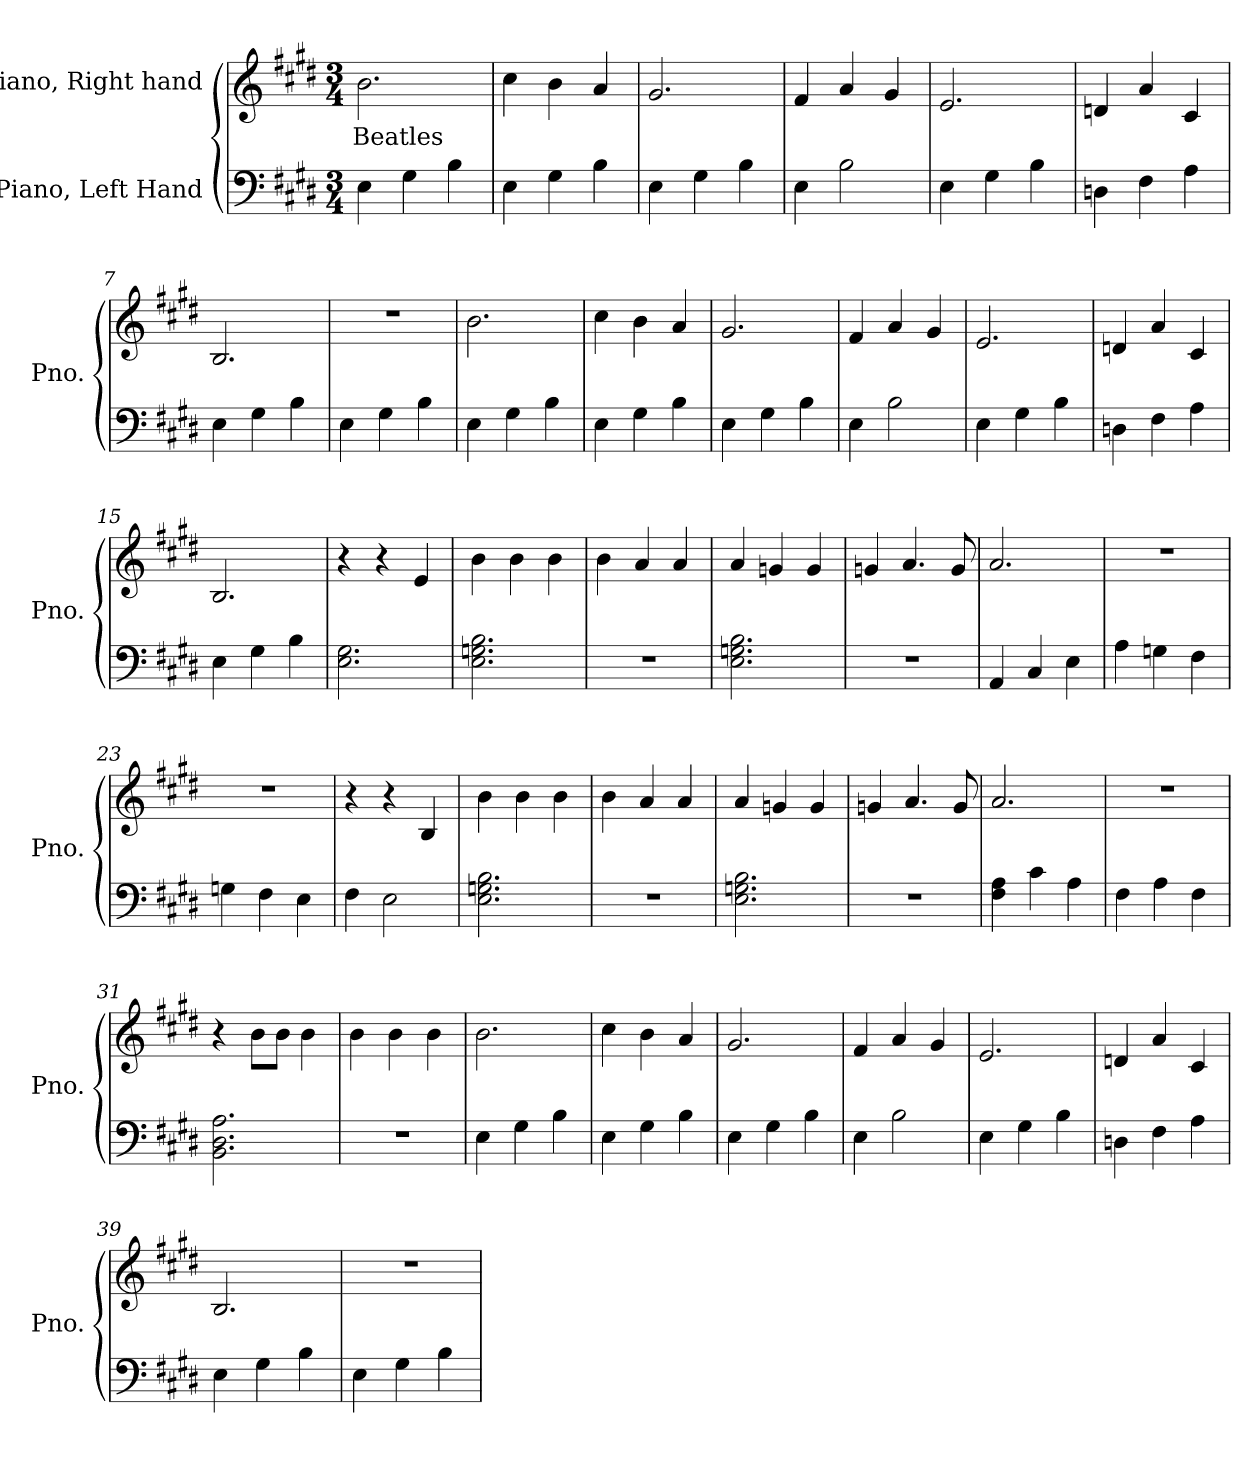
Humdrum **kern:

**kern	**kern	**text
*part2	*part1	*part1
*staff2	*staff1	*staff1
*I"Piano, Left Hand	*I"Piano, Right hand	*
*I'Pno.	*I'Pno.	*
*clefF4	*clefG2	*
*k[f#c#g#d#]	*k[f#c#g#d#]	*
*M3/4	*M3/4	*
*MM120	*MM120	*
=1	=1	=1
!	!	!LO:LY:b
4E\	2.b\	Beatles
4G#\	.	.
4B\	.	.
=2	=2	=2
4E\	4cc#\	.
4G#\	4b\	.
4B\	4a/	.
=3	=3	=3
4E\	2.g#/	.
4G#\	.	.
4B\	.	.
=4	=4	=4
4E\	4f#/	.
2B\	4a/	.
.	4g#/	.
=5	=5	=5
4E\	2.e/	.
4G#\	.	.
4B\	.	.
=6	=6	=6
4Dn\	4dn/	.
4F#\	4a/	.
4A\	4c#/	.
=7	=7	=7
4E\	2.B/	.
4G#\	.	.
4B\	.	.
=8	=8	=8
4E\	2.r	.
4G#\	.	.
4B\	.	.
!!LO:LB:g=z
=9	=9	=9
4E\	2.b\	.
4G#\	.	.
4B\	.	.
=10	=10	=10
4E\	4cc#\	.
4G#\	4b\	.
4B\	4a/	.
=11	=11	=11
4E\	2.g#/	.
4G#\	.	.
4B\	.	.
=12	=12	=12
4E\	4f#/	.
2B\	4a/	.
.	4g#/	.
=13	=13	=13
4E\	2.e/	.
4G#\	.	.
4B\	.	.
=14	=14	=14
4Dn\	4dn/	.
4F#\	4a/	.
4A\	4c#/	.
=15	=15	=15
4E\	2.B/	.
4G#\	.	.
4B\	.	.
=16	=16	=16
2.E\ 2.G#\	4r	.
.	4r	.
.	4e/	.
=17	=17	=17
2.E\ 2.Gn\ 2.B\	4b\	.
.	4b\	.
.	4b\	.
=18	=18	=18
2.r	4b\	.
.	4a/	.
.	4a/	.
!!LO:LB:g=z
=19	=19	=19
2.E\ 2.Gn\ 2.B\	4a/	.
.	4gn/	.
.	4g/	.
=20	=20	=20
2.r	4gn/	.
.	4.a/	.
.	8g/	.
=21	=21	=21
4AA/	2.a/	.
4C#/	.	.
4E\	.	.
=22	=22	=22
4A\	2.r	.
4Gn\	.	.
4F#\	.	.
=23	=23	=23
4Gn\	2.r	.
4F#\	.	.
4E\	.	.
=24	=24	=24
4F#\	4r	.
2E\	4r	.
.	4B/	.
=25	=25	=25
2.E\ 2.Gn\ 2.B\	4b\	.
.	4b\	.
.	4b\	.
=26	=26	=26
2.r	4b\	.
.	4a/	.
.	4a/	.
=27	=27	=27
2.E\ 2.Gn\ 2.B\	4a/	.
.	4gn/	.
.	4g/	.
!!LO:LB:g=z
=28	=28	=28
2.r	4gn/	.
.	4.a/	.
.	8g/	.
=29	=29	=29
4F#\ 4A\	2.a/	.
4c#\	.	.
4A\	.	.
=30	=30	=30
4F#\	2.r	.
4A\	.	.
4F#\	.	.
=31	=31	=31
2.BB\ 2.D#\ 2.A\	4r	.
.	8b\L	.
.	8b\J	.
.	4b\	.
=32	=32	=32
2.r	4b\	.
.	4b\	.
.	4b\	.
=33	=33	=33
4E\	2.b\	.
4G#\	.	.
4B\	.	.
=34	=34	=34
4E\	4cc#\	.
4G#\	4b\	.
4B\	4a/	.
=35	=35	=35
4E\	2.g#/	.
4G#\	.	.
4B\	.	.
=36	=36	=36
4E\	4f#/	.
2B\	4a/	.
.	4g#/	.
!!LO:LB:g=z
=37	=37	=37
4E\	2.e/	.
4G#\	.	.
4B\	.	.
=38	=38	=38
4Dn\	4dn/	.
4F#\	4a/	.
4A\	4c#/	.
=39	=39	=39
4E\	2.B/	.
4G#\	.	.
4B\	.	.
=40	=40	=40
4E\	2.r	.
4G#\	.	.
4B\	.	.
=	=	=
*-	*-	*-
